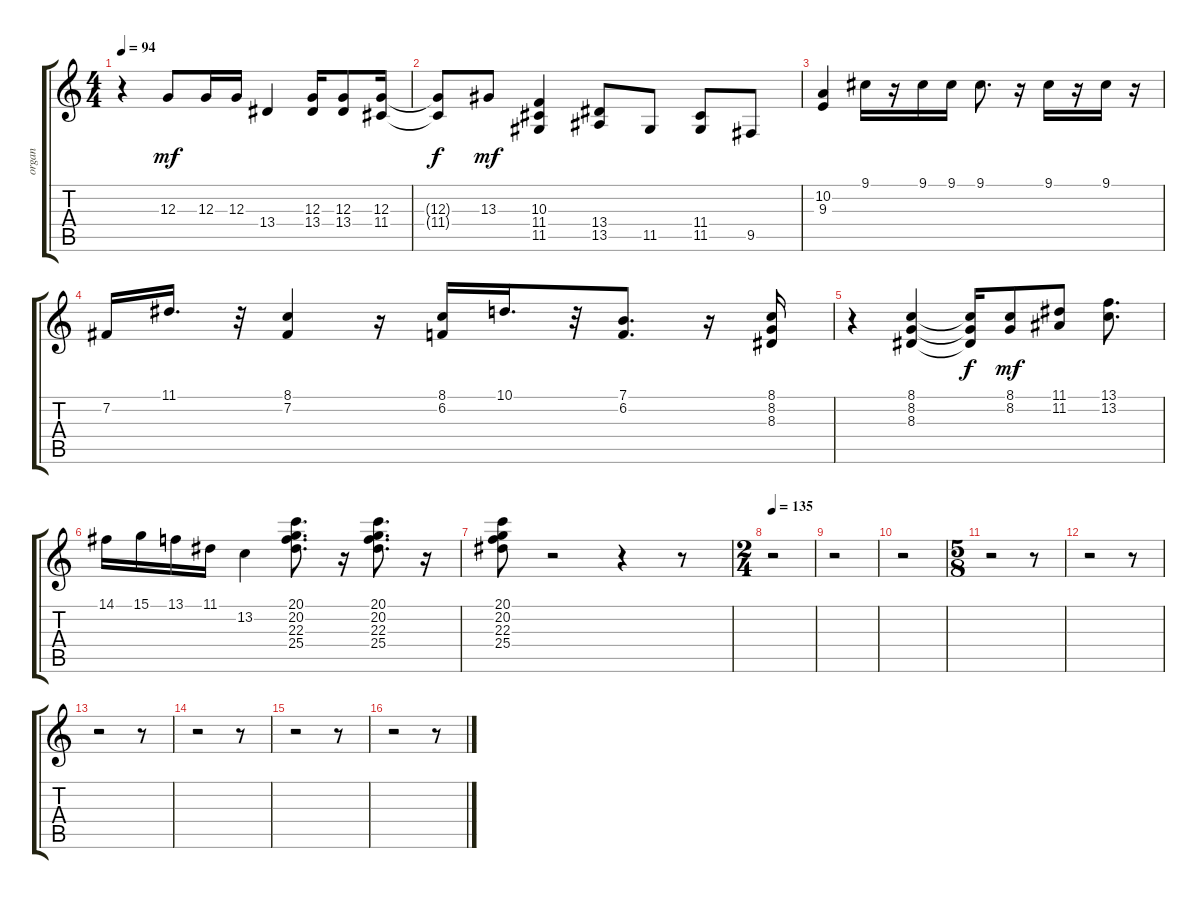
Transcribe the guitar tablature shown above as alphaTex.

\track ("organ               " "organ     ") {instrument percussiveorgan}
\staff {score tabs}
\tuning (E4 B3 G3 D3 A2 E2) {hide}
\ts (4 4)
\tempo 94
\clef g2
\ks c
r.4{dy mf} 12.3.8{instrument drawbarorgan} 12.3.16 12.3.16 13.4.4 (12.3 13.4).16 (12.3 13.4).8 (12.3 11.4).16 |
(12.3{t} 11.4{t}).8{dy f} 13.3.8{dy mf} (10.3 11.4 11.5).4 (13.4 13.5).8 11.5.8 (11.4 11.5).8 9.5.8 |
(10.2 9.3).4 9.1.16 r.16 9.1.16 9.1.16 9.1.8{d} r.16 9.1.16 r.16 9.1.16 r.16 |
7.2.16 11.1.16{d} r.32 (8.1 7.2).4 r.16 (8.1 6.2).16 10.1.16{d} r.32 (7.1 6.2).8{d} r.16 (8.1 8.2 8.3).16 |
r.4 (8.1 8.2 8.3).4 (8.1{t} 8.2{t} 8.3{t}).16{dy f} (8.1 8.2).8{dy mf} (11.1 11.2).8 (13.1 13.2).8{d} |
14.1.16 15.1.16 13.1.16 11.1.16 13.2.4 (20.1 20.2 22.3 25.4).8{d} r.16 (20.1 20.2 22.3 25.4).8{d} r.16 |
(20.1 20.2 22.3 25.4).8 r.2 r.4 r.8 |
\ts (2 4)
\tempo 135
r.2 |
r.2 |
r.2 |
\ts (5 8)
r.2 r.8 |
r.2 r.8 |
r.2 r.8 |
r.2 r.8 |
r.2 r.8 |
r.2 r.8
